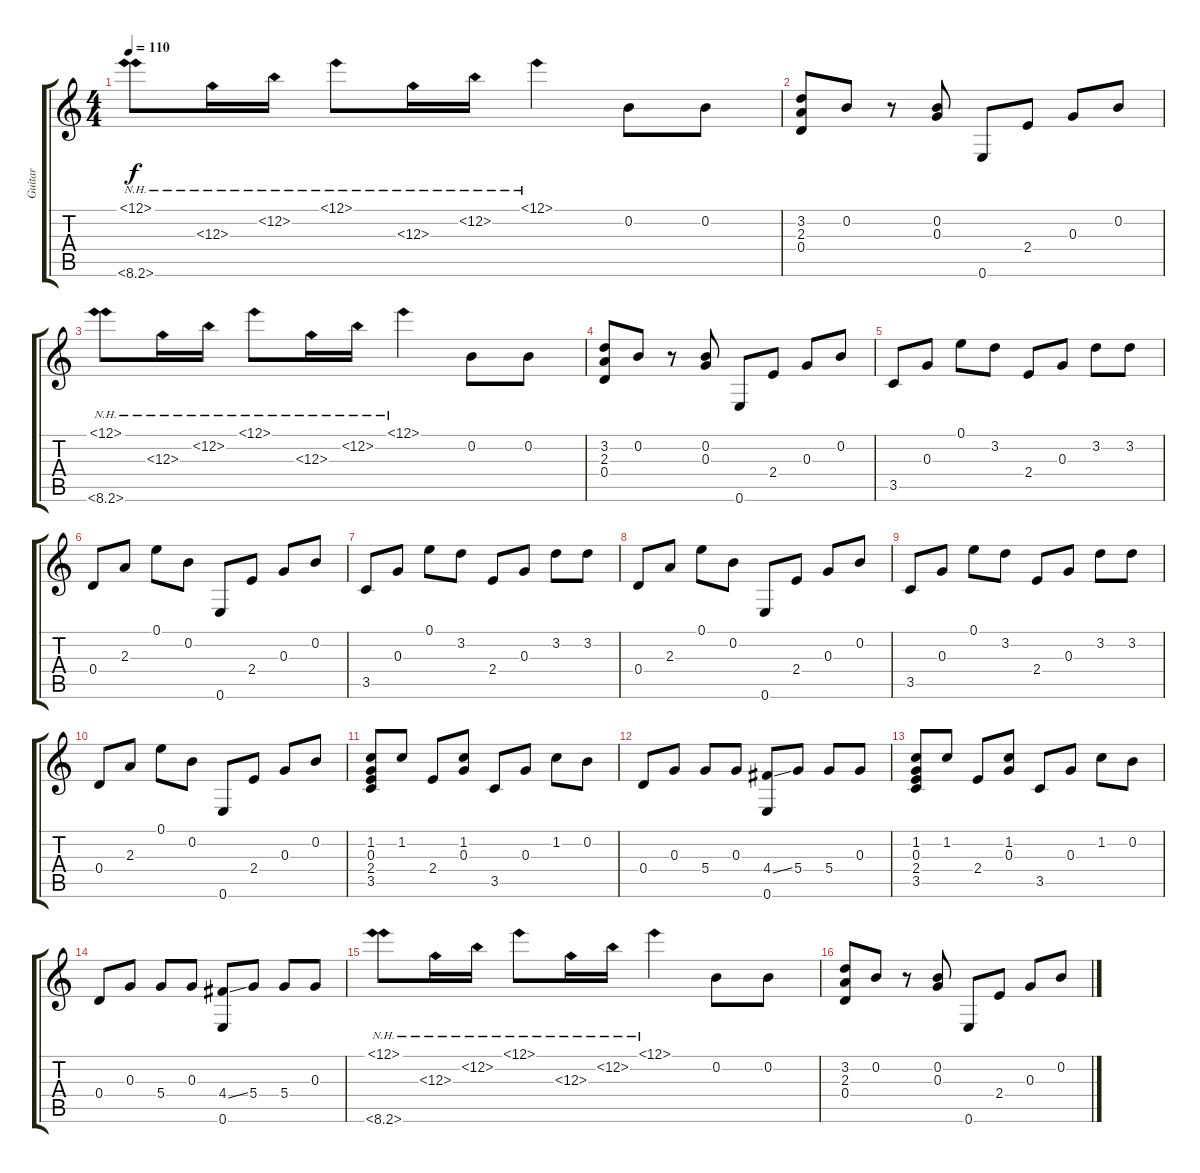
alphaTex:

\track ("Guitar" "Guitar") {instrument acousticguitarnylon}
\staff {score tabs}
\tuning (E4 B3 G3 D3 A2 E2) {hide}
\ts (4 4)
\tempo 110
\clef g2
\ks c
(12.1{nh} 8.6{nh}).8{dy f instrument acousticguitarnylon} 12.3{nh}.16 12.2{nh}.16 12.1{nh}.8 12.3{nh}.16 12.2{nh}.16 12.1{nh}.4 0.2.8 0.2.8 |
(3.2 2.3 0.4).8 0.2.8 r.8 (0.2 0.3).8 0.6.8 2.4.8 0.3.8 0.2.8 |
(12.1{nh} 8.6{nh}).8 12.3{nh}.16 12.2{nh}.16 12.1{nh}.8 12.3{nh}.16 12.2{nh}.16 12.1{nh}.4 0.2.8 0.2.8 |
(3.2 2.3 0.4).8 0.2.8 r.8 (0.2 0.3).8 0.6.8 2.4.8 0.3.8 0.2.8 |
3.5.8 0.3.8 0.1.8 3.2.8 2.4.8 0.3.8 3.2.8 3.2.8 |
0.4.8 2.3.8 0.1.8 0.2.8 0.6.8 2.4.8 0.3.8 0.2.8 |
3.5.8 0.3.8 0.1.8 3.2.8 2.4.8 0.3.8 3.2.8 3.2.8 |
0.4.8 2.3.8 0.1.8 0.2.8 0.6.8 2.4.8 0.3.8 0.2.8 |
3.5.8 0.3.8 0.1.8 3.2.8 2.4.8 0.3.8 3.2.8 3.2.8 |
0.4.8 2.3.8 0.1.8 0.2.8 0.6.8 2.4.8 0.3.8 0.2.8 |
(1.2 0.3 2.4 3.5).8 1.2.8 2.4.8 (1.2 0.3).8 3.5.8 0.3.8 1.2.8 0.2.8 |
0.4.8 0.3.8 5.4.8 0.3.8 (4.4{ss} 0.6).8 5.4.8 5.4.8 0.3.8 |
(1.2 0.3 2.4 3.5).8 1.2.8 2.4.8 (1.2 0.3).8 3.5.8 0.3.8 1.2.8 0.2.8 |
0.4.8 0.3.8 5.4.8 0.3.8 (4.4{ss} 0.6).8 5.4.8 5.4.8 0.3.8 |
(12.1{nh} 8.6{nh}).8 12.3{nh}.16 12.2{nh}.16 12.1{nh}.8 12.3{nh}.16 12.2{nh}.16 12.1{nh}.4 0.2.8 0.2.8 |
(3.2 2.3 0.4).8 0.2.8 r.8 (0.2 0.3).8 0.6.8 2.4.8 0.3.8 0.2.8
